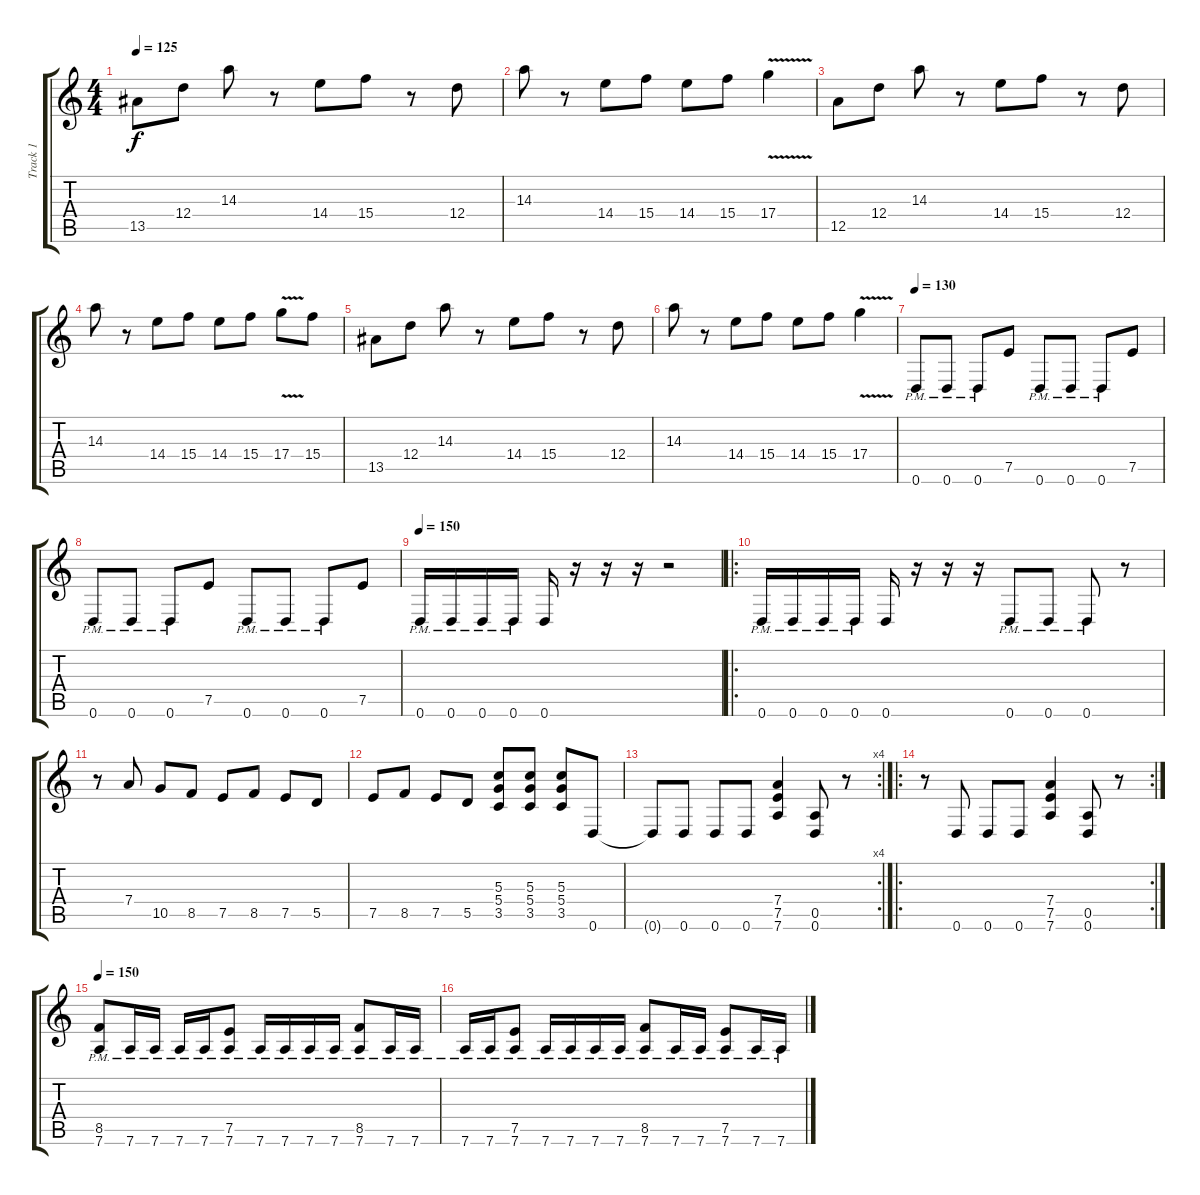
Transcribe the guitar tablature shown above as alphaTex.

\track ("Track 1" "Track 1") {instrument overdrivenguitar}
\staff {score tabs}
\tuning (E4 B3 G3 D3 A2 D2) {hide}
\ts (4 4)
\tempo 125
\clef g2
\ks c
13.5.8{dy f} 12.4.8 14.3.8 r.8 14.4.8 15.4.8 r.8 12.4.8 |
14.3.8 r.8 14.4.8 15.4.8 14.4.8 15.4.8 17.4{v}.4 |
12.5.8 12.4.8 14.3.8 r.8 14.4.8 15.4.8 r.8 12.4.8 |
14.3.8 r.8 14.4.8 15.4.8 14.4.8 15.4.8 17.4{v}.8 15.4.8 |
13.5.8 12.4.8 14.3.8 r.8 14.4.8 15.4.8 r.8 12.4.8 |
14.3.8 r.8 14.4.8 15.4.8 14.4.8 15.4.8 17.4{v}.4 |
\tempo 130
0.6{pm}.8 0.6{pm}.8 0.6{pm}.8 7.5.8 0.6{pm}.8 0.6{pm}.8 0.6{pm}.8 7.5.8 |
0.6{pm}.8 0.6{pm}.8 0.6{pm}.8 7.5.8 0.6{pm}.8 0.6{pm}.8 0.6{pm}.8 7.5.8 |
\tempo 150
0.6{pm}.16 0.6{pm}.16 0.6{pm}.16 0.6{pm}.16 0.6.16 r.16 r.16 r.16 r.2 |
\ro
0.6{pm}.16 0.6{pm}.16 0.6{pm}.16 0.6{pm}.16 0.6.16 r.16 r.16 r.16 0.6{pm}.8 0.6{pm}.8 0.6{pm}.8 r.8 |
r.8 7.4.8 10.5.8 8.5.8 7.5.8 8.5.8 7.5.8 5.5.8 |
7.5.8 8.5.8 7.5.8 5.5.8 (5.3 5.4 3.5).8 (5.3 5.4 3.5).8 (5.3 5.4 3.5).8 0.6.8 |
\rc 4
0.6{t}.8 0.6.8 0.6.8 0.6.8 (7.4 7.5 7.6).4 (0.5 0.6).8 r.8 |
\ro
\rc 2
r.8 0.6.8 0.6.8 0.6.8 (7.4 7.5 7.6).4 (0.5 0.6).8 r.8 |
\tempo 150
(8.5 7.6{pm}).8 7.6{pm}.16 7.6{pm}.16 7.6{pm}.16 7.6{pm}.16 (7.5 7.6{pm}).8 7.6{pm}.16 7.6{pm}.16 7.6{pm}.16 7.6{pm}.16 (8.5 7.6{pm}).8 7.6{pm}.16 7.6{pm}.16 |
7.6{pm}.16 7.6{pm}.16 (7.5 7.6{pm}).8 7.6{pm}.16 7.6{pm}.16 7.6{pm}.16 7.6{pm}.16 (8.5 7.6{pm}).8 7.6{pm}.16 7.6{pm}.16 (7.5 7.6{pm}).8 7.6{pm}.16 7.6{pm}.16
